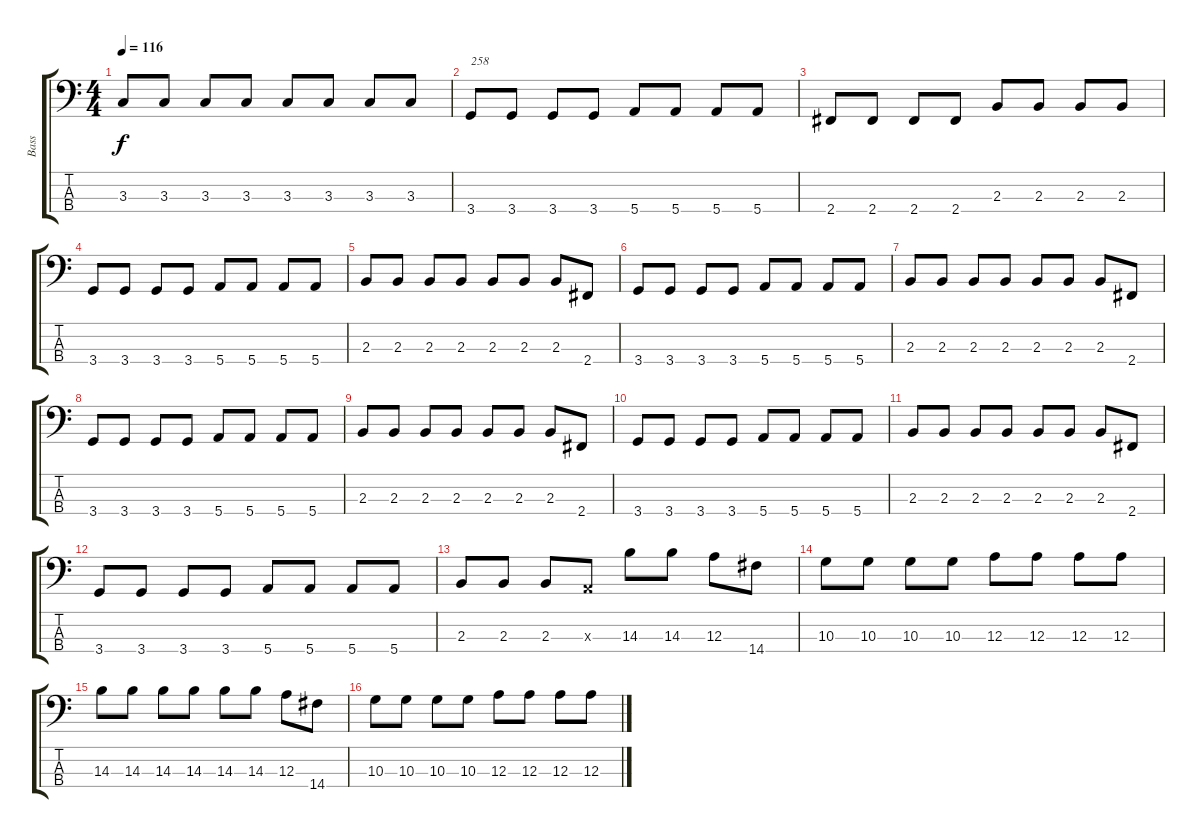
\track ("Bass" "Bass") {instrument electricbassfinger}
\staff {score tabs}
\tuning (G2 D2 A1 E1) {hide}
\ts (4 4)
\tempo 116
\clef f4
\ks c
3.3.8{dy f} 3.3.8 3.3.8 3.3.8 3.3.8 3.3.8 3.3.8 3.3.8 |
3.4.8{txt "258"} 3.4.8 3.4.8 3.4.8 5.4.8 5.4.8 5.4.8 5.4.8 |
2.4.8 2.4.8 2.4.8 2.4.8 2.3.8 2.3.8 2.3.8 2.3.8 |
3.4.8 3.4.8 3.4.8 3.4.8 5.4.8 5.4.8 5.4.8 5.4.8 |
2.3.8 2.3.8 2.3.8 2.3.8 2.3.8 2.3.8 2.3.8 2.4.8 |
3.4.8 3.4.8 3.4.8 3.4.8 5.4.8 5.4.8 5.4.8 5.4.8 |
2.3.8 2.3.8 2.3.8 2.3.8 2.3.8 2.3.8 2.3.8 2.4.8 |
3.4.8 3.4.8 3.4.8 3.4.8 5.4.8 5.4.8 5.4.8 5.4.8 |
2.3.8 2.3.8 2.3.8 2.3.8 2.3.8 2.3.8 2.3.8 2.4.8 |
3.4.8 3.4.8 3.4.8 3.4.8 5.4.8 5.4.8 5.4.8 5.4.8 |
2.3.8 2.3.8 2.3.8 2.3.8 2.3.8 2.3.8 2.3.8 2.4.8 |
3.4.8 3.4.8 3.4.8 3.4.8 5.4.8 5.4.8 5.4.8 5.4.8 |
2.3.8 2.3.8 2.3.8 0.3{x}.8 14.3.8 14.3.8 12.3.8 14.4.8 |
10.3.8 10.3.8 10.3.8 10.3.8 12.3.8 12.3.8 12.3.8 12.3.8 |
14.3.8 14.3.8 14.3.8 14.3.8 14.3.8 14.3.8 12.3.8 14.4.8 |
10.3.8 10.3.8 10.3.8 10.3.8 12.3.8 12.3.8 12.3.8 12.3.8
